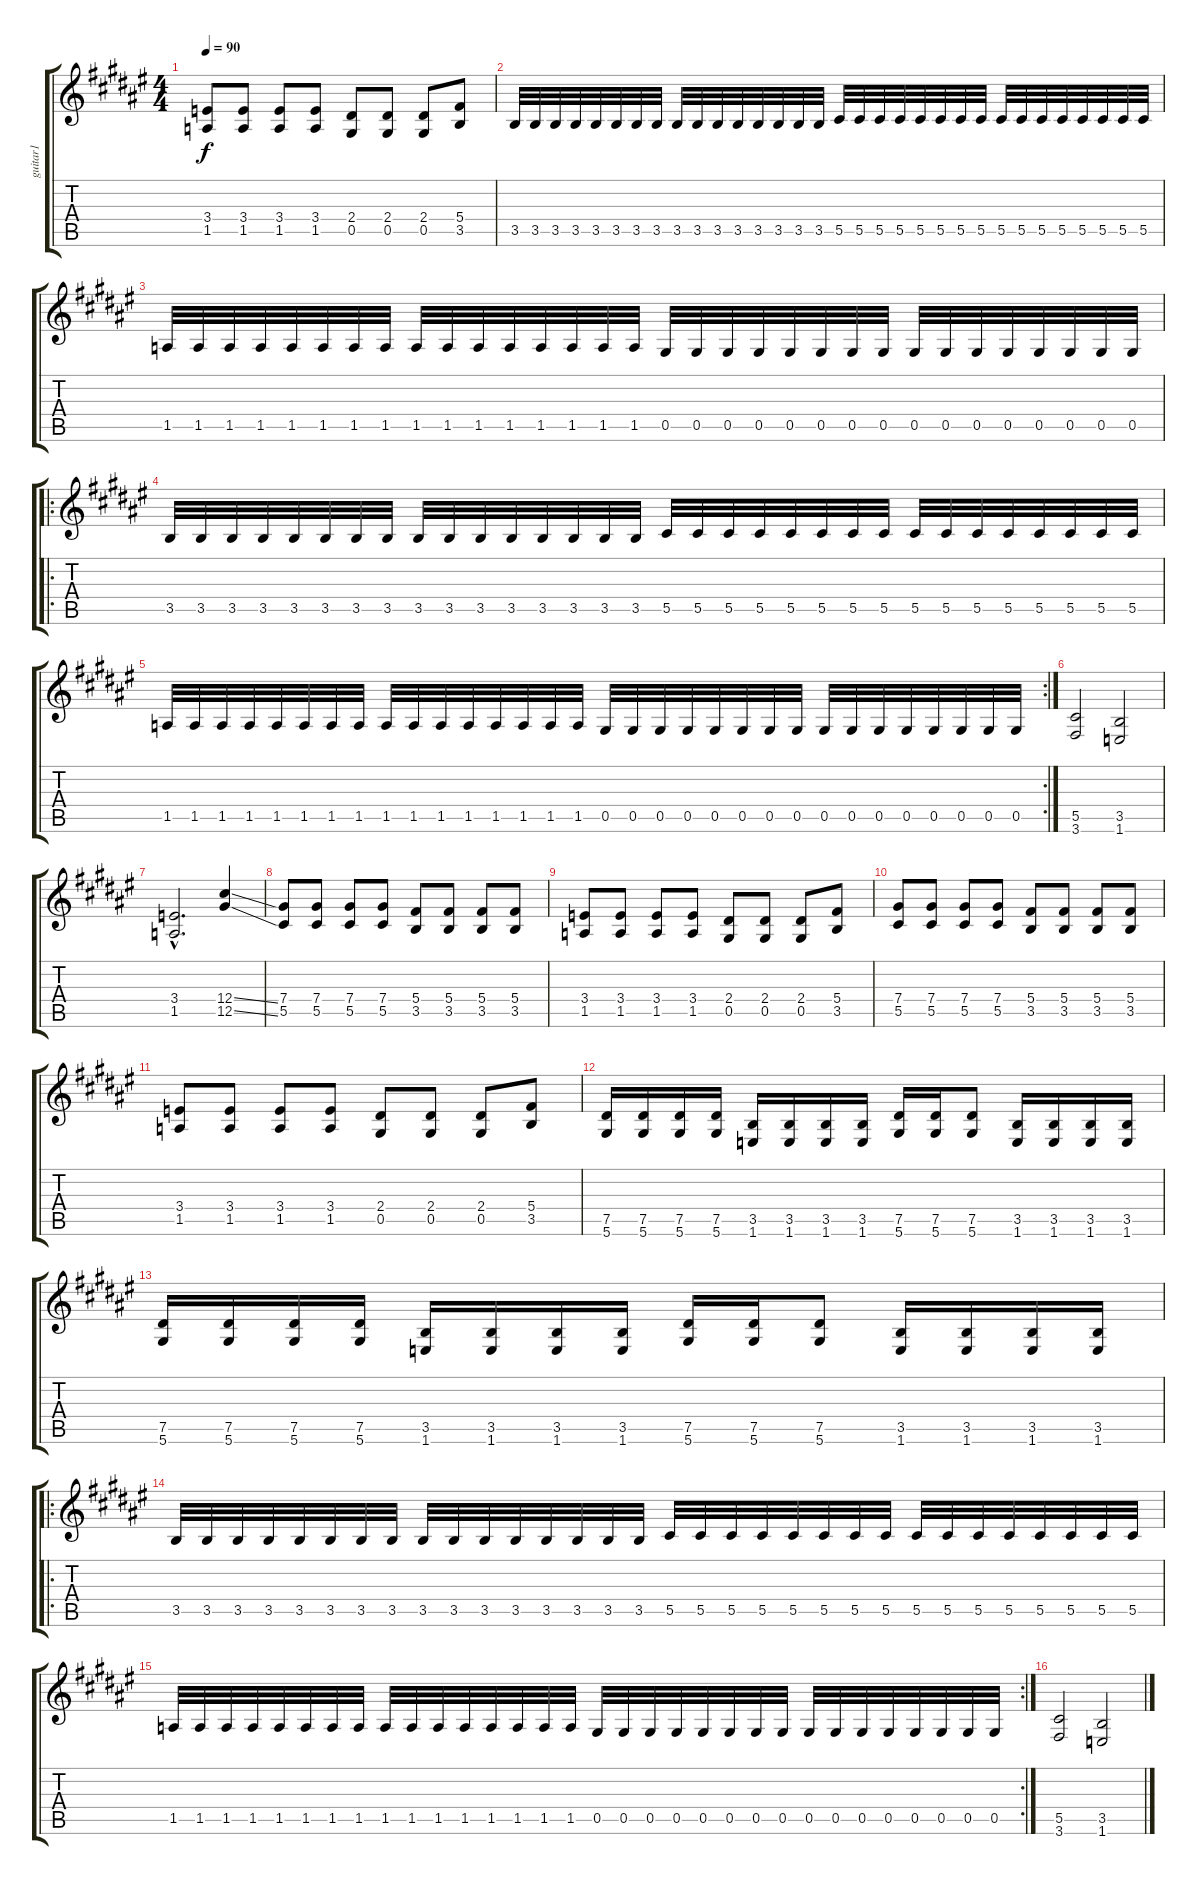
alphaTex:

\track ("guitar1" "guitar1") {instrument distortionguitar}
\staff {score tabs}
\tuning (Eb4 Bb3 Gb3 Db3 Ab2 Eb2) {hide}
\ts (4 4)
\tempo 90
\clef g2
\ks d#minor
(3.4 1.5).8{dy f} (3.4 1.5).8 (3.4 1.5).8 (3.4 1.5).8 (2.4 0.5).8 (2.4 0.5).8 (2.4 0.5).8 (5.4 3.5).8 |
3.5.32{volume 16} 3.5.32 3.5.32 3.5.32 3.5.32 3.5.32 3.5.32 3.5.32 3.5.32 3.5.32 3.5.32 3.5.32 3.5.32 3.5.32 3.5.32 3.5.32 5.5.32 5.5.32 5.5.32 5.5.32 5.5.32 5.5.32 5.5.32 5.5.32 5.5.32 5.5.32 5.5.32 5.5.32 5.5.32 5.5.32 5.5.32 5.5.32 |
1.5.32 1.5.32 1.5.32 1.5.32 1.5.32 1.5.32 1.5.32 1.5.32 1.5.32 1.5.32 1.5.32 1.5.32 1.5.32 1.5.32 1.5.32 1.5.32 0.5.32 0.5.32 0.5.32 0.5.32 0.5.32 0.5.32 0.5.32 0.5.32 0.5.32 0.5.32 0.5.32 0.5.32 0.5.32 0.5.32 0.5.32 0.5.32 |
\ro
3.5.32{volume 16} 3.5.32 3.5.32 3.5.32 3.5.32 3.5.32 3.5.32 3.5.32 3.5.32 3.5.32 3.5.32 3.5.32 3.5.32 3.5.32 3.5.32 3.5.32 5.5.32 5.5.32 5.5.32 5.5.32 5.5.32 5.5.32 5.5.32 5.5.32 5.5.32 5.5.32 5.5.32 5.5.32 5.5.32 5.5.32 5.5.32 5.5.32 |
\rc 2
1.5.32 1.5.32 1.5.32 1.5.32 1.5.32 1.5.32 1.5.32 1.5.32 1.5.32 1.5.32 1.5.32 1.5.32 1.5.32 1.5.32 1.5.32 1.5.32 0.5.32 0.5.32 0.5.32 0.5.32 0.5.32 0.5.32 0.5.32 0.5.32 0.5.32 0.5.32 0.5.32 0.5.32 0.5.32 0.5.32 0.5.32 0.5.32 |
(5.5 3.6).2 (3.5 1.6).2 |
(3.4{hac} 1.5{hac}).2{d} (12.4{ss} 12.5{ss}).4 |
(7.4 5.5).8 (7.4 5.5).8 (7.4 5.5).8 (7.4 5.5).8 (5.4 3.5).8 (5.4 3.5).8 (5.4 3.5).8 (5.4 3.5).8 |
(3.4 1.5).8 (3.4 1.5).8 (3.4 1.5).8 (3.4 1.5).8 (2.4 0.5).8 (2.4 0.5).8 (2.4 0.5).8 (5.4 3.5).8 |
(7.4 5.5).8 (7.4 5.5).8 (7.4 5.5).8 (7.4 5.5).8 (5.4 3.5).8 (5.4 3.5).8 (5.4 3.5).8 (5.4 3.5).8 |
(3.4 1.5).8 (3.4 1.5).8 (3.4 1.5).8 (3.4 1.5).8 (2.4 0.5).8 (2.4 0.5).8 (2.4 0.5).8 (5.4 3.5).8 |
(7.5 5.6).16 (7.5 5.6).16 (7.5 5.6).16 (7.5 5.6).16 (3.5 1.6).16 (3.5 1.6).16 (3.5 1.6).16 (3.5 1.6).16 (7.5 5.6).16 (7.5 5.6).16 (7.5 5.6).8 (3.5 1.6).16 (3.5 1.6).16 (3.5 1.6).16 (3.5 1.6).16 |
(7.5 5.6).16 (7.5 5.6).16 (7.5 5.6).16 (7.5 5.6).16 (3.5 1.6).16 (3.5 1.6).16 (3.5 1.6).16 (3.5 1.6).16 (7.5 5.6).16 (7.5 5.6).16 (7.5 5.6).8 (3.5 1.6).16 (3.5 1.6).16 (3.5 1.6).16 (3.5 1.6).16 |
\ro
3.5.32{volume 16} 3.5.32 3.5.32 3.5.32 3.5.32 3.5.32 3.5.32 3.5.32 3.5.32 3.5.32 3.5.32 3.5.32 3.5.32 3.5.32 3.5.32 3.5.32 5.5.32 5.5.32 5.5.32 5.5.32 5.5.32 5.5.32 5.5.32 5.5.32 5.5.32 5.5.32 5.5.32 5.5.32 5.5.32 5.5.32 5.5.32 5.5.32 |
\rc 2
1.5.32 1.5.32 1.5.32 1.5.32 1.5.32 1.5.32 1.5.32 1.5.32 1.5.32 1.5.32 1.5.32 1.5.32 1.5.32 1.5.32 1.5.32 1.5.32 0.5.32 0.5.32 0.5.32 0.5.32 0.5.32 0.5.32 0.5.32 0.5.32 0.5.32 0.5.32 0.5.32 0.5.32 0.5.32 0.5.32 0.5.32 0.5.32 |
(5.5 3.6).2 (3.5 1.6).2
